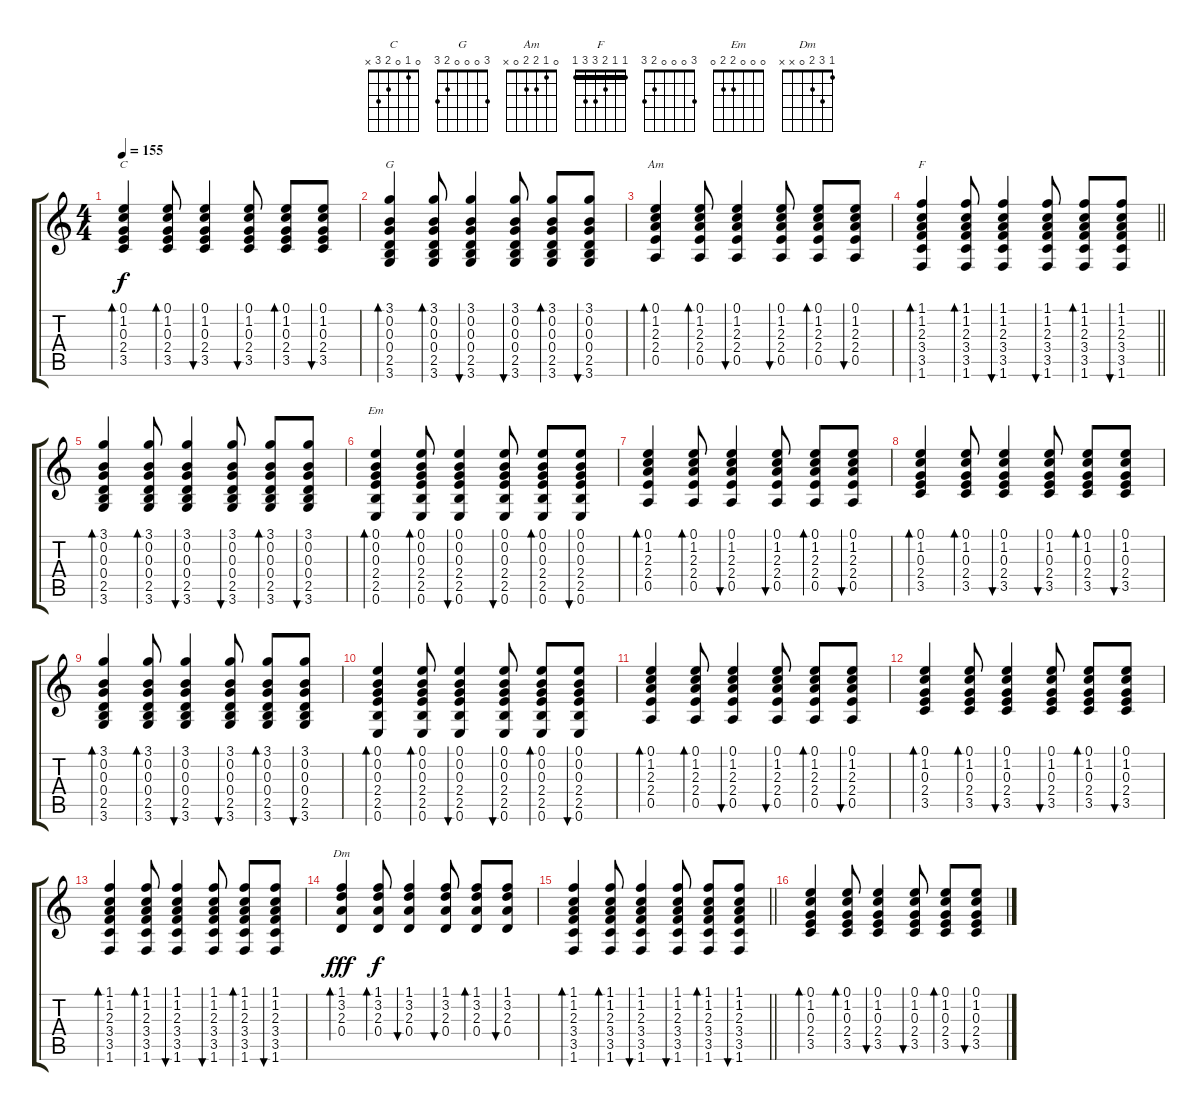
\track "" {instrument acousticguitarnylon}
\staff {score tabs}
\tuning (E4 B3 G3 D3 A2 E2) {hide}
\chord ("C" 0 1 0 2 3 x)
\chord ("G" 3 0 0 0 2 3)
\chord ("Am" 0 1 2 2 0 x)
\chord ("F" 1 1 2 3 3 1) {barre 1}
\chord ("" 3 0 0 0 2 3)
\chord ("Em" 0 0 0 2 2 0)
\chord ("Dm" 1 3 2 0 x x)
\ts (4 4)
\tempo 155
\clef g2
\ks c
(0.1 1.2 0.3 2.4 3.5).4{bd 60 ch "C" dy f} (0.1 1.2 0.3 2.4 3.5).8{bd 60} (0.1 1.2 0.3 2.4 3.5).4{bu 60} (0.1 1.2 0.3 2.4 3.5).8{bu 60} (0.1 1.2 0.3 2.4 3.5).8{bd 60} (0.1 1.2 0.3 2.4 3.5).8{bu 60} |
(3.1 0.2 0.3 0.4 2.5 3.6).4{bd 60 ch "G"} (3.1 0.2 0.3 0.4 2.5 3.6).8{bd 60} (3.1 0.2 0.3 0.4 2.5 3.6).4{bu 60} (3.1 0.2 0.3 0.4 2.5 3.6).8{bu 60} (3.1 0.2 0.3 0.4 2.5 3.6).8{bd 60} (3.1 0.2 0.3 0.4 2.5 3.6).8{bu 60} |
(0.1 1.2 2.3 2.4 0.5).4{bd 60 ch "Am"} (0.1 1.2 2.3 2.4 0.5).8{bd 60} (0.1 1.2 2.3 2.4 0.5).4{bu 60} (0.1 1.2 2.3 2.4 0.5).8{bu 60} (0.1 1.2 2.3 2.4 0.5).8{bd 60} (0.1 1.2 2.3 2.4 0.5).8{bu 60} |
\barLineRight lightlight
(1.1 1.2 2.3 3.4 3.5 1.6).4{bd 60 ch "F"} (1.1 1.2 2.3 3.4 3.5 1.6).8{bd 60} (1.1 1.2 2.3 3.4 3.5 1.6).4{bu 60} (1.1 1.2 2.3 3.4 3.5 1.6).8{bu 60} (1.1 1.2 2.3 3.4 3.5 1.6).8{bd 60} (1.1 1.2 2.3 3.4 3.5 1.6).8{bu 60} |
\section ("" "")
(3.1 0.2 0.3 0.4 2.5 3.6).4{bd 60} (3.1 0.2 0.3 0.4 2.5 3.6).8{bd 60} (3.1 0.2 0.3 0.4 2.5 3.6).4{bu 60 ch ""} (3.1 0.2 0.3 0.4 2.5 3.6).8{bu 60} (3.1 0.2 0.3 0.4 2.5 3.6).8{bd 60} (3.1 0.2 0.3 0.4 2.5 3.6).8{bu 60} |
(0.1 0.2 0.3 2.4 2.5 0.6).4{bd 60 ch "Em"} (0.1 0.2 0.3 2.4 2.5 0.6).8{bd 60} (0.1 0.2 0.3 2.4 2.5 0.6).4{bu 60} (0.1 0.2 0.3 2.4 2.5 0.6).8{bu 60} (0.1 0.2 0.3 2.4 2.5 0.6).8{bd 60} (0.1 0.2 0.3 2.4 2.5 0.6).8{bu 60} |
(0.1 1.2 2.3 2.4 0.5).4{bd 60} (0.1 1.2 2.3 2.4 0.5).8{bd 60} (0.1 1.2 2.3 2.4 0.5).4{bu 60} (0.1 1.2 2.3 2.4 0.5).8{bu 60} (0.1 1.2 2.3 2.4 0.5).8{bd 60} (0.1 1.2 2.3 2.4 0.5).8{bu 60} |
(0.1 1.2 0.3 2.4 3.5).4{bd 60} (0.1 1.2 0.3 2.4 3.5).8{bd 60} (0.1 1.2 0.3 2.4 3.5).4{bu 60} (0.1 1.2 0.3 2.4 3.5).8{bu 60} (0.1 1.2 0.3 2.4 3.5).8{bd 60} (0.1 1.2 0.3 2.4 3.5).8{bu 60} |
(3.1 0.2 0.3 0.4 2.5 3.6).4{bd 60} (3.1 0.2 0.3 0.4 2.5 3.6).8{bd 60} (3.1 0.2 0.3 0.4 2.5 3.6).4{bu 60} (3.1 0.2 0.3 0.4 2.5 3.6).8{bu 60} (3.1 0.2 0.3 0.4 2.5 3.6).8{bd 60} (3.1 0.2 0.3 0.4 2.5 3.6).8{bu 60} |
(0.1 0.2 0.3 2.4 2.5 0.6).4{bd 60} (0.1 0.2 0.3 2.4 2.5 0.6).8{bd 60} (0.1 0.2 0.3 2.4 2.5 0.6).4{bu 60} (0.1 0.2 0.3 2.4 2.5 0.6).8{bu 60} (0.1 0.2 0.3 2.4 2.5 0.6).8{bd 60} (0.1 0.2 0.3 2.4 2.5 0.6).8{bu 60} |
(0.1 1.2 2.3 2.4 0.5).4{bd 60} (0.1 1.2 2.3 2.4 0.5).8{bd 60} (0.1 1.2 2.3 2.4 0.5).4{bu 60} (0.1 1.2 2.3 2.4 0.5).8{bu 60} (0.1 1.2 2.3 2.4 0.5).8{bd 60} (0.1 1.2 2.3 2.4 0.5).8{bu 60} |
(0.1 1.2 0.3 2.4 3.5).4{bd 60} (0.1 1.2 0.3 2.4 3.5).8{bd 60} (0.1 1.2 0.3 2.4 3.5).4{bu 60} (0.1 1.2 0.3 2.4 3.5).8{bu 60} (0.1 1.2 0.3 2.4 3.5).8{bd 60} (0.1 1.2 0.3 2.4 3.5).8{bu 60} |
(1.1 1.2 2.3 3.4 3.5 1.6).4{bd 60} (1.1 1.2 2.3 3.4 3.5 1.6).8{bd 60} (1.1 1.2 2.3 3.4 3.5 1.6).4{bu 60} (1.1 1.2 2.3 3.4 3.5 1.6).8{bu 60} (1.1 1.2 2.3 3.4 3.5 1.6).8{bd 60} (1.1 1.2 2.3 3.4 3.5 1.6).8{bu 60} |
(1.1 3.2 2.3 0.4).4{bd 60 ch "Dm" dy fff} (1.1 3.2 2.3 0.4).8{bd 60 dy f} (1.1 3.2 2.3 0.4).4{bu 60} (1.1 3.2 2.3 0.4).8{bu 60} (1.1 3.2 2.3 0.4).8{bd 60} (1.1 3.2 2.3 0.4).8{bu 60} |
\barLineRight lightlight
(1.1 1.2 2.3 3.4 3.5 1.6).4{bd 60} (1.1 1.2 2.3 3.4 3.5 1.6).8{bd 60} (1.1 1.2 2.3 3.4 3.5 1.6).4{bu 60} (1.1 1.2 2.3 3.4 3.5 1.6).8{bu 60} (1.1 1.2 2.3 3.4 3.5 1.6).8{bd 60} (1.1 1.2 2.3 3.4 3.5 1.6).8{bu 60} |
\section ("" "")
(0.1 1.2 0.3 2.4 3.5).4{bd 60} (0.1 1.2 0.3 2.4 3.5).8{bd 60} (0.1 1.2 0.3 2.4 3.5).4{bu 60} (0.1 1.2 0.3 2.4 3.5).8{bu 60} (0.1 1.2 0.3 2.4 3.5).8{bd 60} (0.1 1.2 0.3 2.4 3.5).8{bu 60}
